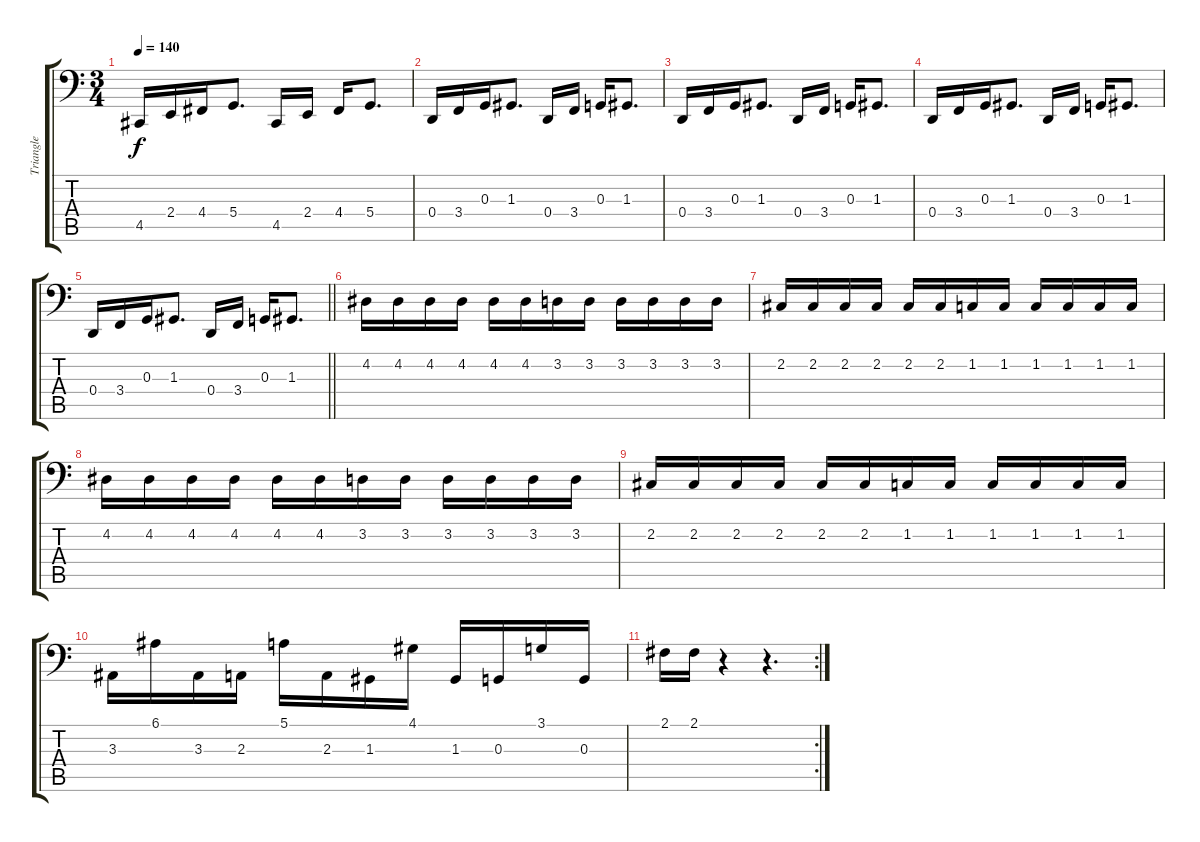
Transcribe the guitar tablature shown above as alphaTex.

\track ("Triangle" "Triangle") {instrument lead1square}
\staff {score tabs}
\tuning (E3 B2 G2 D2 A1 E1) {hide}
\ts (3 4)
\tempo 140
\clef f4
\ks c
4.5.16{dy f} 2.4.16 4.4.16 5.4.8{d} 4.5.16 2.4.16 4.4.16 5.4.8{d} |
0.4.16 3.4.16 0.3.16 1.3.8{d} 0.4.16 3.4.16 0.3.16 1.3.8{d} |
0.4.16 3.4.16 0.3.16 1.3.8{d} 0.4.16 3.4.16 0.3.16 1.3.8{d} |
0.4.16 3.4.16 0.3.16 1.3.8{d} 0.4.16 3.4.16 0.3.16 1.3.8{d} |
\barLineRight lightlight
0.4.16 3.4.16 0.3.16 1.3.8{d} 0.4.16 3.4.16 0.3.16 1.3.8{d} |
4.2.16 4.2.16 4.2.16 4.2.16 4.2.16 4.2.16 3.2.16 3.2.16 3.2.16 3.2.16 3.2.16 3.2.16 |
2.2.16 2.2.16 2.2.16 2.2.16 2.2.16 2.2.16 1.2.16 1.2.16 1.2.16 1.2.16 1.2.16 1.2.16 |
4.2.16 4.2.16 4.2.16 4.2.16 4.2.16 4.2.16 3.2.16 3.2.16 3.2.16 3.2.16 3.2.16 3.2.16 |
2.2.16 2.2.16 2.2.16 2.2.16 2.2.16 2.2.16 1.2.16 1.2.16 1.2.16 1.2.16 1.2.16 1.2.16 |
3.3.16 6.1.16 3.3.16 2.3.16 5.1.16 2.3.16 1.3.16 4.1.16 1.3.16 0.3.16 3.1.16 0.3.16 |
\rc 2
2.1.16 2.1.16 r.4 r.4{d}
